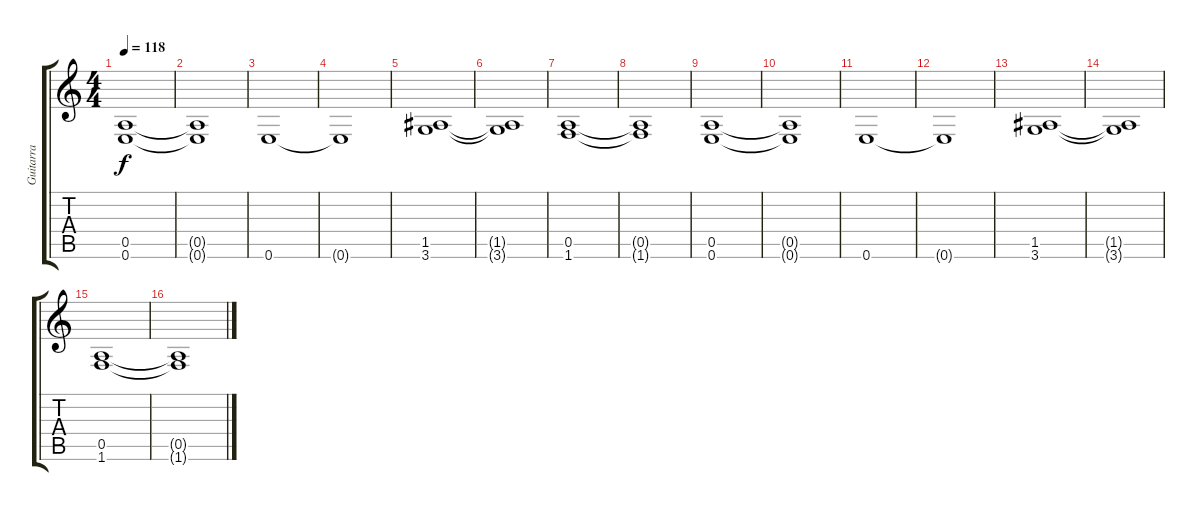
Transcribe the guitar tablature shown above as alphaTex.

\track ("Guitarra" "Guitarra") {instrument distortionguitar}
\staff {score tabs}
\tuning (E4 B3 G3 D3 A2 E2) {hide}
\ts (4 4)
\tempo 118
\clef g2
\ks c
(0.5 0.6).1{dy f} |
(0.5{t} 0.6{t}).1 |
0.6.1 |
0.6{t}.1 |
(1.5 3.6).1 |
(1.5{t} 3.6{t}).1 |
(0.5 1.6).1 |
(0.5{t} 1.6{t}).1 |
(0.5 0.6).1 |
(0.5{t} 0.6{t}).1 |
0.6.1 |
0.6{t}.1 |
(1.5 3.6).1 |
(1.5{t} 3.6{t}).1 |
(0.5 1.6).1 |
(0.5{t} 1.6{t}).1
